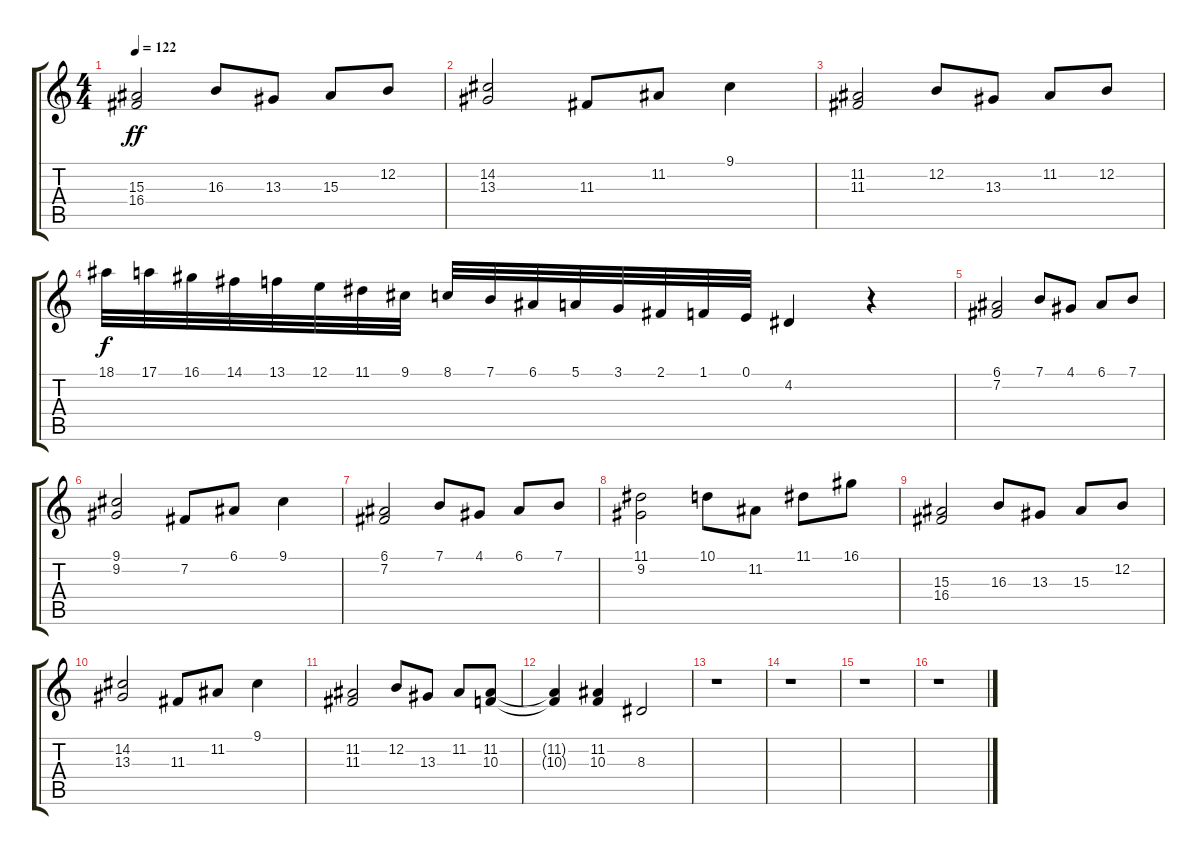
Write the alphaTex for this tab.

\track "" {instrument electricgrandpiano}
\staff {score tabs}
\tuning (E4 B3 G3 D3 A2 E2) {hide}
\ts (4 4)
\tempo 122
\clef g2
\ks c
(15.3 16.4).2{dy ff} 16.3.8 13.3.8 15.3.8 12.2.8 |
(14.2 13.3).2 11.3.8 11.2.8 9.1.4 |
(11.2 11.3).2 12.2.8 13.3.8 11.2.8 12.2.8 |
18.1.32{dy f} 17.1.32 16.1.32 14.1.32 13.1.32 12.1.32 11.1.32 9.1.32 8.1.32 7.1.32 6.1.32 5.1.32 3.1.32 2.1.32 1.1.32 0.1.32 4.2.4 r.4 |
(6.1 7.2).2 7.1.8 4.1.8 6.1.8 7.1.8 |
(9.1 9.2).2 7.2.8 6.1.8 9.1.4 |
(6.1 7.2).2 7.1.8 4.1.8 6.1.8 7.1.8 |
(11.1 9.2).2 10.1.8 11.2.8 11.1.8 16.1.8 |
(15.3 16.4).2 16.3.8 13.3.8 15.3.8 12.2.8 |
(14.2 13.3).2 11.3.8 11.2.8 9.1.4 |
(11.2 11.3).2 12.2.8 13.3.8 11.2.8 (11.2 10.3).8 |
(11.2{t} 10.3{t}).4 (11.2 10.3).4 8.3.2 |
r.1 |
r.1 |
r.1 |
r.1
